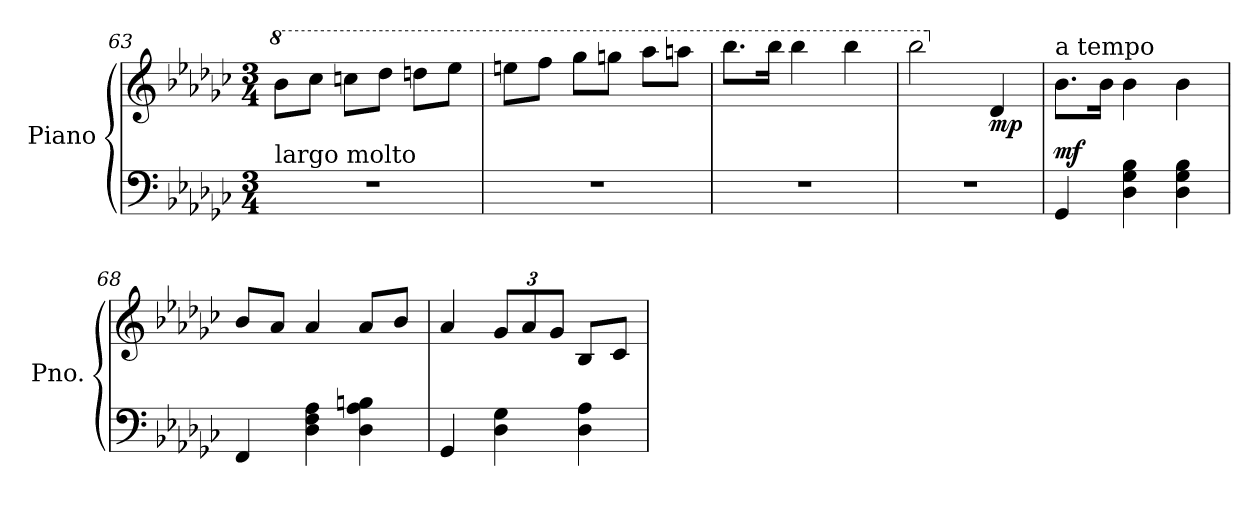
**kern	**kern	**dynam
*part1	*part1	*part1
*staff2	*staff1	*staff1/2
*I"Piano	*	*
*I'Pno.	*	*
*clefF4	*clefG2	*
*k[b-e-a-d-g-c-]	*k[b-e-a-d-g-c-]	*
*M3/4	*M3/4	*
*	*8va	*
=63	=63	=63
!LO:TX:a:t=largo molto	!	!
2.r	8bb-\L	.
.	8ccc-\J	.
.	8cccn\L	.
.	8ddd-\J	.
.	8dddn\L	.
.	8eee-\J	.
!!LO:LB:g=z
=64	=64	=64
2.r	8eeen\L	.
.	8fff\J	.
.	8ggg-\L	.
.	8gggn\J	.
.	8aaa-\L	.
.	8aaan\J	.
=65	=65	=65
2.r	8.bbb-\L	.
.	16bbb-\Jk	.
.	4bbb-\	.
.	4bbb-\	.
=66	=66	=66
2.r	2bbb-\	.
*	*X8va	*
!	!	!LO:DY:b
.	4d-/	mp
=67	=67	=67
*	*MM200	*
!	!LO:TX:a:t=a tempo	!
!	!	!LO:DY:a=2
4GG-/	8.b-\L	mf
.	16b-\Jk	.
4D-\ 4G-\ 4B-\	4b-\	.
4D-\ 4G-\ 4B-\	4b-\	.
=68	=68	=68
4FF/	8b-/L	.
.	8a-/J	.
4D-\ 4F\ 4A-\	4a-/	.
4D-\ 4A-\ 4Bn\	8a-/L	.
.	8b-/J	.
=69	=69	=69
4GG-/	4a-/	.
*	*Xbrackettup	*
4D-\ 4G-\	12g-/L	.
.	12a-/	.
.	12g-/J	.
4D-\ 4A-\	8B-/L	.
.	8c-/J	.
=	=	=
*-	*-	*-
